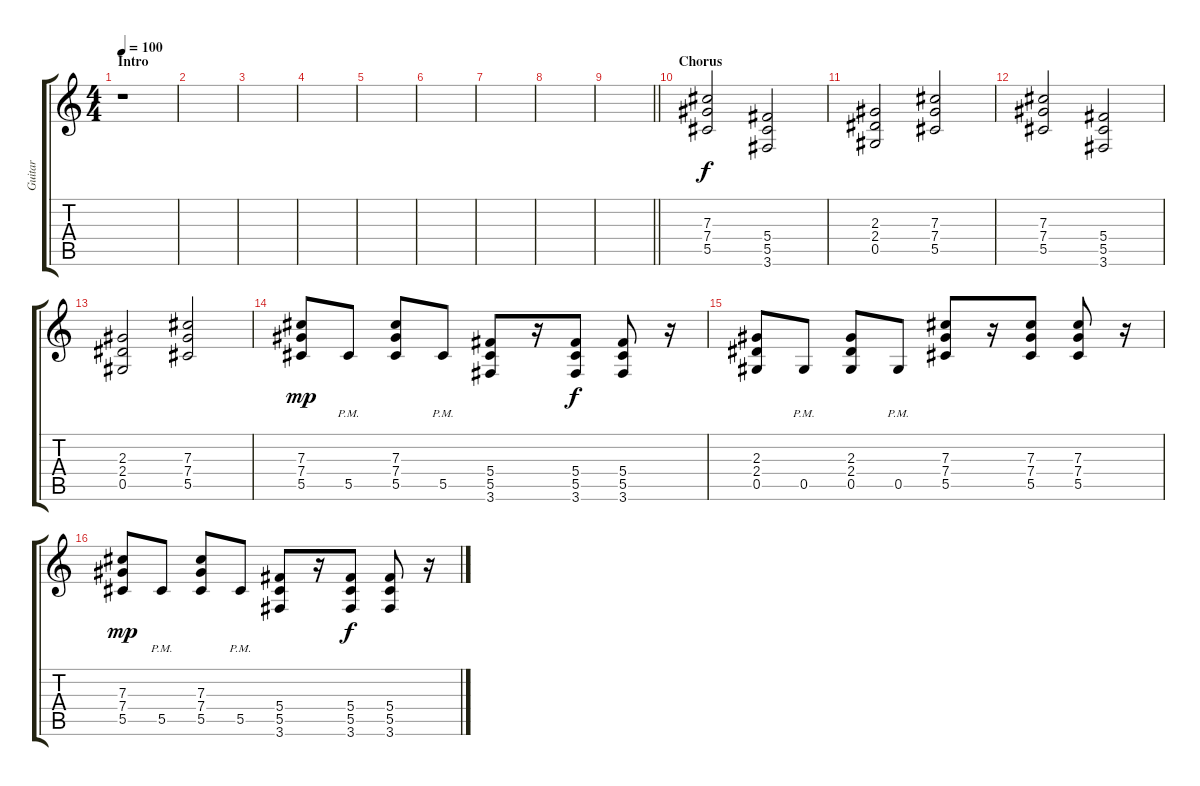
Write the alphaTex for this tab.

\track ("Guitar" "Guitar") {instrument distortionguitar}
\staff {score tabs}
\tuning (Eb4 Bb3 Gb3 Db3 Ab2 Eb2) {hide}
\ts (4 4)
\section ("" "Intro")
\tempo 100
\clef g2
\ks c
r.1{dy f instrument distortionguitar} |
|
|
|
|
|
|
|
\barLineRight lightlight
|
\section ("" "Chorus")
(7.3 7.4 5.5).2 (5.4 5.5 3.6).2 |
(2.3 2.4 0.5).2 (7.3 7.4 5.5).2 |
(7.3 7.4 5.5).2 (5.4 5.5 3.6).2 |
(2.3 2.4 0.5).2 (7.3 7.4 5.5).2 |
(7.3 7.4 5.5).8{dy mp} 5.5{pm}.8 (7.3 7.4 5.5).8 5.5{pm}.8 (5.4 5.5 3.6).8 r.16 (5.4 5.5 3.6).8{dy f} (5.4 5.5 3.6).8 r.16 |
(2.3 2.4 0.5).8 0.5{pm}.8 (2.3 2.4 0.5).8 0.5{pm}.8 (7.3 7.4 5.5).8 r.16 (7.3 7.4 5.5).8 (7.3 7.4 5.5).8 r.16 |
(7.3 7.4 5.5).8{dy mp} 5.5{pm}.8 (7.3 7.4 5.5).8 5.5{pm}.8 (5.4 5.5 3.6).8 r.16 (5.4 5.5 3.6).8{dy f} (5.4 5.5 3.6).8 r.16
